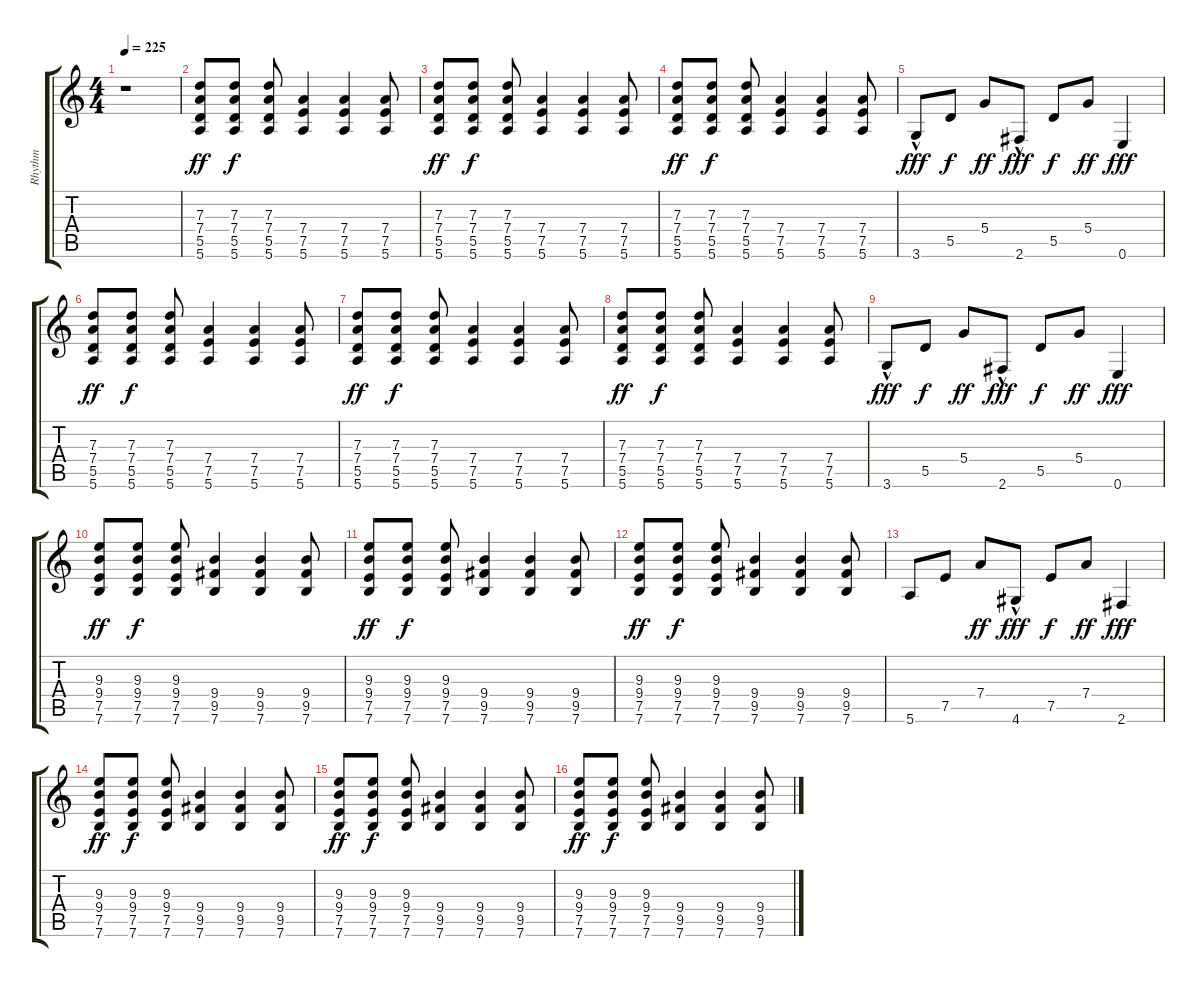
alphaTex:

\track ("Rhythm" "Rhythm") {instrument overdrivenguitar}
\staff {score tabs}
\tuning (E4 B3 G3 D3 A2 E2) {hide}
\ts (4 4)
\tempo 225
\clef g2
\ks c
r.1{dy f} |
(7.3 7.4 5.5 5.6).8{dy ff} (7.3 7.4 5.5 5.6).8{dy f} (7.3 7.4 5.5 5.6).8 (7.4 7.5 5.6).4 (7.4 7.5 5.6).4 (7.4 7.5 5.6).8 |
(7.3 7.4 5.5 5.6).8{dy ff} (7.3 7.4 5.5 5.6).8{dy f} (7.3 7.4 5.5 5.6).8 (7.4 7.5 5.6).4 (7.4 7.5 5.6).4 (7.4 7.5 5.6).8 |
(7.3 7.4 5.5 5.6).8{dy ff} (7.3 7.4 5.5 5.6).8{dy f} (7.3 7.4 5.5 5.6).8 (7.4 7.5 5.6).4 (7.4 7.5 5.6).4 (7.4 7.5 5.6).8 |
3.6{hac}.8{dy fff} 5.5.8{dy f} 5.4.8{dy ff} 2.6{hac}.8{dy fff} 5.5.8{dy f} 5.4.8{dy ff} 0.6.4{dy fff} |
(7.3 7.4 5.5 5.6).8{dy ff} (7.3 7.4 5.5 5.6).8{dy f} (7.3 7.4 5.5 5.6).8 (7.4 7.5 5.6).4 (7.4 7.5 5.6).4 (7.4 7.5 5.6).8 |
(7.3 7.4 5.5 5.6).8{dy ff} (7.3 7.4 5.5 5.6).8{dy f} (7.3 7.4 5.5 5.6).8 (7.4 7.5 5.6).4 (7.4 7.5 5.6).4 (7.4 7.5 5.6).8 |
(7.3 7.4 5.5 5.6).8{dy ff} (7.3 7.4 5.5 5.6).8{dy f} (7.3 7.4 5.5 5.6).8 (7.4 7.5 5.6).4 (7.4 7.5 5.6).4 (7.4 7.5 5.6).8 |
3.6{hac}.8{dy fff} 5.5.8{dy f} 5.4.8{dy ff} 2.6{hac}.8{dy fff} 5.5.8{dy f} 5.4.8{dy ff} 0.6.4{dy fff} |
(9.3 9.4 7.5 7.6).8{dy ff} (9.3 9.4 7.5 7.6).8{dy f} (9.3 9.4 7.5 7.6).8 (9.4 9.5 7.6).4 (9.4 9.5 7.6).4 (9.4 9.5 7.6).8 |
(9.3 9.4 7.5 7.6).8{dy ff} (9.3 9.4 7.5 7.6).8{dy f} (9.3 9.4 7.5 7.6).8 (9.4 9.5 7.6).4 (9.4 9.5 7.6).4 (9.4 9.5 7.6).8 |
(9.3 9.4 7.5 7.6).8{dy ff} (9.3 9.4 7.5 7.6).8{dy f} (9.3 9.4 7.5 7.6).8 (9.4 9.5 7.6).4 (9.4 9.5 7.6).4 (9.4 9.5 7.6).8 |
5.6.8 7.5.8 7.4.8{dy ff} 4.6{hac}.8{dy fff} 7.5.8{dy f} 7.4.8{dy ff} 2.6.4{dy fff} |
(9.3 9.4 7.5 7.6).8{dy ff} (9.3 9.4 7.5 7.6).8{dy f} (9.3 9.4 7.5 7.6).8 (9.4 9.5 7.6).4 (9.4 9.5 7.6).4 (9.4 9.5 7.6).8 |
(9.3 9.4 7.5 7.6).8{dy ff} (9.3 9.4 7.5 7.6).8{dy f} (9.3 9.4 7.5 7.6).8 (9.4 9.5 7.6).4 (9.4 9.5 7.6).4 (9.4 9.5 7.6).8 |
(9.3 9.4 7.5 7.6).8{dy ff} (9.3 9.4 7.5 7.6).8{dy f} (9.3 9.4 7.5 7.6).8 (9.4 9.5 7.6).4 (9.4 9.5 7.6).4 (9.4 9.5 7.6).8
